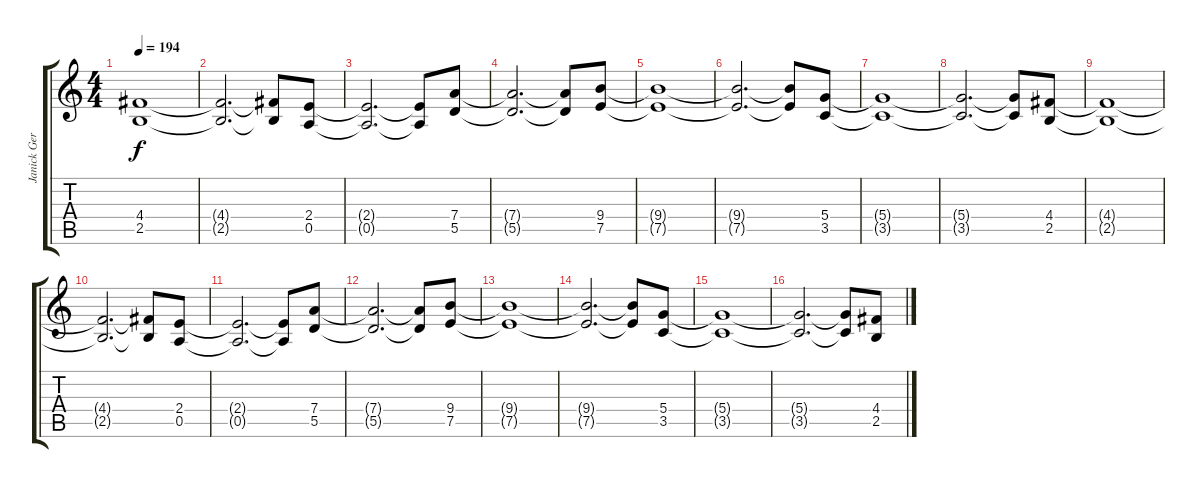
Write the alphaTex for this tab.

\track ("Janick Gers" "Janick Ger") {instrument distortionguitar}
\staff {score tabs}
\tuning (E4 B3 G3 D3 A2 E2) {hide}
\ts (4 4)
\tempo 194
\clef g2
\ks c
(4.4{t} 2.5{t}).1{dy f} |
(4.4{t} 2.5{t}).2{d} (4.4{t} 2.5{t}).8 (2.4 0.5).8 |
(2.4{t} 0.5{t}).2{d} (2.4{t} 0.5{t}).8 (7.4 5.5).8 |
(7.4{t} 5.5{t}).2{d} (7.4{t} 5.5{t}).8 (9.4 7.5).8 |
(9.4{t} 7.5{t}).1 |
(9.4{t} 7.5{t}).2{d} (9.4{t} 7.5{t}).8 (5.4 3.5).8 |
(5.4{t} 3.5{t}).1 |
(5.4{t} 3.5{t}).2{d} (5.4{t} 3.5{t}).8 (4.4 2.5).8 |
(4.4{t} 2.5{t}).1 |
(4.4{t} 2.5{t}).2{d} (4.4{t} 2.5{t}).8 (2.4 0.5).8 |
(2.4{t} 0.5{t}).2{d} (2.4{t} 0.5{t}).8 (7.4 5.5).8 |
(7.4{t} 5.5{t}).2{d} (7.4{t} 5.5{t}).8 (9.4 7.5).8 |
(9.4{t} 7.5{t}).1 |
(9.4{t} 7.5{t}).2{d} (9.4{t} 7.5{t}).8 (5.4 3.5).8 |
(5.4{t} 3.5{t}).1 |
(5.4{t} 3.5{t}).2{d} (5.4{t} 3.5{t}).8 (4.4 2.5).8
